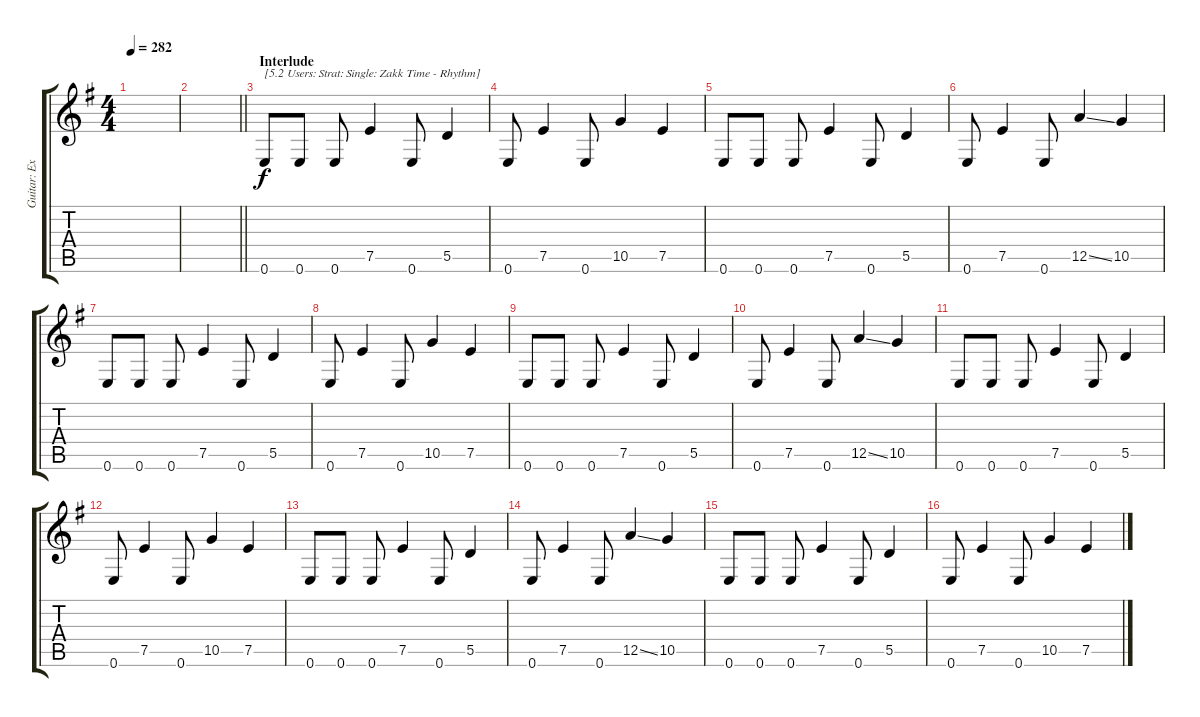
\track ("Guitar: Extra" "Guitar: Ex") {instrument overdrivenguitar}
\staff {score tabs}
\tuning (E4 B3 G3 D3 A2 E2) {hide}
\ts (4 4)
\tempo 282
\clef g2
\ks g
|
\barLineRight lightlight
|
\section ("" "Interlude")
0.6.8{txt "[5.2 Users: Strat: Single: Zakk Time - Rhythm]" volume 12 instrument overdrivenguitar} 0.6.8 0.6.8 7.5.4 0.6.8 5.5.4 |
0.6.8 7.5.4 0.6.8 10.5.4 7.5.4 |
0.6.8 0.6.8 0.6.8 7.5.4 0.6.8 5.5.4 |
0.6.8 7.5.4 0.6.8 12.5{ss}.4 10.5.4 |
0.6.8 0.6.8 0.6.8 7.5.4 0.6.8 5.5.4 |
0.6.8 7.5.4 0.6.8 10.5.4 7.5.4 |
0.6.8 0.6.8 0.6.8 7.5.4 0.6.8 5.5.4 |
0.6.8 7.5.4 0.6.8 12.5{ss}.4 10.5.4 |
0.6.8 0.6.8 0.6.8 7.5.4 0.6.8 5.5.4 |
0.6.8 7.5.4 0.6.8 10.5.4 7.5.4 |
0.6.8 0.6.8 0.6.8 7.5.4 0.6.8 5.5.4 |
0.6.8 7.5.4 0.6.8 12.5{ss}.4 10.5.4 |
0.6.8 0.6.8 0.6.8 7.5.4 0.6.8 5.5.4 |
0.6.8 7.5.4 0.6.8 10.5.4 7.5.4
